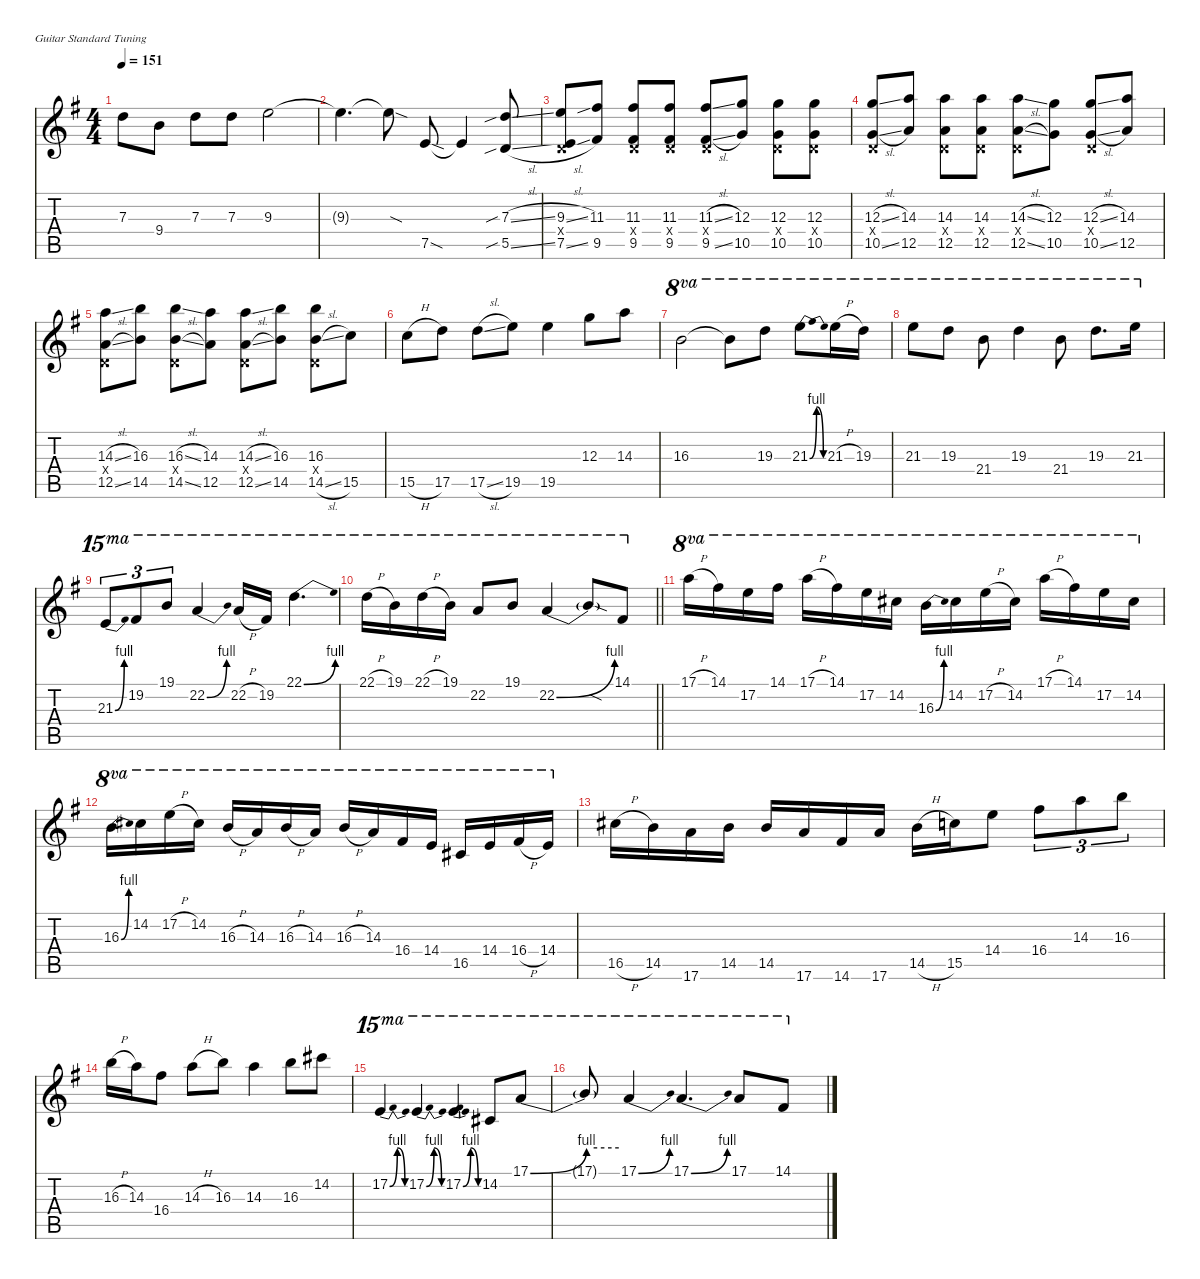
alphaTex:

\defaultSystemsLayout 4
\hideDynamics
\bracketExtendMode nobrackets
\singleTrackTrackNamePolicy hidden
\multiTrackTrackNamePolicy hidden
\otherSystemsTrackNameOrientation horizontal
\track ("Guitar 1" "dist.guit.") {defaultSystemsLayout 4 mute instrument distortionguitar}
\staff {score tabs}
\tuning (E4 B3 G3 D3 A2 E2)
\ts (4 4)
\tempo 151
\clef g2
\ks eminor
7.3{acc forcenatural}.8{dy fff beam Down} 9.4{acc forcenatural}.8{beam Down} 7.3{acc forcenatural}.8{beam Down} 7.3{acc forcenatural}.8{beam Down} 9.3{acc forcenatural}.2{beam Down} |
9.3{t acc forcenatural}.4{d beam Down} 9.3{sod t acc forcenatural}.8{beam Down} 7.5{sod acc forcenatural}.8{beam Up} 7.5{t acc forcenatural}.4{beam Up} (7.3{sib sl acc forcenatural} 5.5{sib sl acc forcenatural}).8{beam Up} |
(9.3{sl acc forcenatural} 0.4{x acc forcenatural} 7.5{sl acc forcenatural}).8{beam Up} (11.3{acc #} 9.5{acc #}).8{beam Up} (11.3{acc #} 0.4{x acc forcenatural} 9.5{acc #}).8{beam Up} (11.3{acc #} 0.4{x acc forcenatural} 9.5{acc #}).8{beam Up} (11.3{sl acc #} 0.4{x acc forcenatural} 9.5{sl acc #}).8{beam Up} (12.3{acc forcenatural} 10.5{acc forcenatural}).8{beam Up} (12.3{acc forcenatural} 0.4{x acc forcenatural} 10.5{acc forcenatural}).8{beam Down} (12.3{acc forcenatural} 0.4{x acc forcenatural} 10.5{acc forcenatural}).8{beam Down} |
(12.3{sl acc forcenatural} 0.4{x acc forcenatural} 10.5{sl acc forcenatural}).8{beam Up} (14.3{acc forcenatural} 12.5{acc forcenatural}).8{beam Up} (14.3{acc forcenatural} 0.4{x acc forcenatural} 12.5{acc forcenatural}).8{beam Down} (14.3{acc forcenatural} 0.4{x acc forcenatural} 12.5{acc forcenatural}).8{beam Down} (14.3{sl acc forcenatural} 0.4{x acc forcenatural} 12.5{sl acc forcenatural}).8{beam Down} (12.3{acc forcenatural} 10.5{acc forcenatural}).8{beam Down} (12.3{sl acc forcenatural} 0.4{x acc forcenatural} 10.5{sl acc forcenatural}).8{beam Up} (14.3{acc forcenatural} 12.5{acc forcenatural}).8{beam Up} |
(14.3{sl acc forcenatural} 0.4{x acc forcenatural} 12.5{sl acc forcenatural}).8{beam Down} (16.3{acc forcenatural} 14.5{acc forcenatural}).8{beam Down} (16.3{sl acc forcenatural} 0.4{x acc forcenatural} 14.5{sl acc forcenatural}).8{beam Down} (14.3{acc forcenatural} 12.5{acc forcenatural}).8{beam Down} (14.3{sl acc forcenatural} 0.4{x acc forcenatural} 12.5{sl acc forcenatural}).8{beam Down} (16.3{acc forcenatural} 14.5{acc forcenatural}).8{beam Down} (16.3{acc forcenatural} 0.4{x acc forcenatural} 14.5{sl acc forcenatural}).8{beam Down} 15.5{acc forcenatural}.8{beam Down} |
15.5{h acc forcenatural}.8{beam Down} 17.5{acc forcenatural}.8{beam Down} 17.5{sl acc forcenatural}.8{beam Down} 19.5{acc forcenatural}.8{beam Down} 19.5{acc forcenatural}.4{beam Down} 12.3{acc forcenatural}.8{beam Down} 14.3{acc forcenatural}.8{beam Down} |
16.3{acc forcenatural}.2{ot 8va beam Down} 16.3{t acc forcenatural}.8{ot 8va beam Down} 19.3{acc forcenatural}.8{ot 8va beam Down} 21.3{be (bendrelease 0 0 15 4 30 4 45 0) acc forcenatural}.8{ot 8va beam Down} 21.3{h acc forcenatural}.16{ot 8va beam Down} 19.3{acc forcenatural}.16{ot 8va beam Down} |
21.3{acc forcenatural}.8{ot 8va beam Down} 19.3{acc forcenatural}.8{ot 8va beam Down} 21.4{acc forcenatural}.8{ot 8va beam Down} 19.3{acc forcenatural}.4{ot 8va beam Down} 21.4{acc forcenatural}.8{ot 8va beam Down} 19.3{acc forcenatural}.8{d ot 8va beam Down} 21.3{acc forcenatural}.16{ot 8va beam Down} |
21.3{be (bend 0 0 15 4) acc forcenatural}.8{tu (3 2) ot 15ma beam Up} 19.2{acc #}.8{tu (3 2) ot 15ma beam Up} 19.1{acc forcenatural}.8{tu (3 2) ot 15ma beam Up} 22.2{be (bend 0 0 15 4) acc forcenatural}.4{ot 15ma beam Up} 22.2{h acc forcenatural}.16{ot 15ma beam Up} 19.2{acc #}.16{ot 15ma beam Up} 22.1{be (bend 0 0 30 4) acc forcenatural}.4{d ot 15ma beam Down} |
\barLineRight lightlight
22.1{h acc forcenatural}.16{ot 15ma beam Down} 19.1{acc forcenatural}.16{ot 15ma beam Down} 22.1{h acc forcenatural}.16{ot 15ma beam Down} 19.1{acc forcenatural}.16{ot 15ma beam Down} 22.2{acc forcenatural}.8{ot 15ma beam Up} 19.1{acc forcenatural}.8{ot 15ma beam Up} 22.2{be (bend 0 0 60 4) acc forcenatural}.4{ot 15ma beam Up} 22.2{sod t}.8{ot 15ma beam Up} 14.1{acc #}.8{ot 15ma beam Up} |
17.1{h acc forcenatural}.16{ot 8va beam Down} 14.1{acc #}.16{ot 8va beam Down} 17.2{acc forcenatural}.16{ot 8va beam Down} 14.1{acc #}.16{ot 8va beam Down} 17.1{h acc forcenatural}.16{ot 8va beam Down} 14.1{acc #}.16{ot 8va beam Down} 17.2{acc forcenatural}.16{ot 8va beam Down} 14.2{acc #}.16{ot 8va beam Down} 16.3{be (bend 0 0 30 4) acc forcenatural}.16{ot 8va beam Down} 14.2{acc #}.16{ot 8va beam Down} 17.2{h acc forcenatural}.16{ot 8va beam Down} 14.2{acc #}.16{ot 8va beam Down} 17.1{h acc forcenatural}.16{ot 8va beam Down} 14.1{acc #}.16{ot 8va beam Down} 17.2{acc forcenatural}.16{ot 8va beam Down} 14.2{acc #}.16{ot 8va beam Down} |
16.3{be (bend 0 0 30 4) acc forcenatural}.16{ot 8va beam Down} 14.2{acc #}.16{ot 8va beam Down} 17.2{h acc forcenatural}.16{ot 8va beam Down} 14.2{acc #}.16{ot 8va beam Down} 16.3{h acc forcenatural}.16{ot 8va beam Up} 14.3{acc forcenatural}.16{ot 8va beam Up} 16.3{h acc forcenatural}.16{ot 8va beam Up} 14.3{acc forcenatural}.16{ot 8va beam Up} 16.3{h acc forcenatural}.16{ot 8va beam Up} 14.3{acc forcenatural}.16{ot 8va beam Up} 16.4{acc #}.16{ot 8va beam Up} 14.4{acc forcenatural}.16{ot 8va beam Up} 16.5{acc #}.16{ot 8va beam Up} 14.4{acc forcenatural}.16{ot 8va beam Up} 16.4{h acc #}.16{ot 8va beam Up} 14.4{acc forcenatural}.16{ot 8va beam Up} |
16.5{h acc #}.16{beam Down} 14.5{acc forcenatural}.16{beam Down} 17.6{acc forcenatural}.16{beam Down} 14.5{acc forcenatural}.16{beam Down} 14.5{acc forcenatural}.16{beam Up} 17.6{acc forcenatural}.16{beam Up} 14.6{acc #}.16{beam Up} 17.6{acc forcenatural}.16{beam Up} 14.5{h acc forcenatural}.16{beam Down} 15.5{acc forcenatural}.16{beam Down} 14.4{acc forcenatural}.8{beam Down} 16.4{acc #}.8{tu (3 2) beam Down} 14.3{acc forcenatural}.8{tu (3 2) beam Down} 16.3{acc forcenatural}.8{tu (3 2) beam Down} |
16.3{h acc forcenatural}.16{beam Down} 14.3{acc forcenatural}.16{beam Down} 16.4{acc #}.8{beam Down} 14.3{h acc forcenatural}.8{beam Down} 16.3{acc forcenatural}.8{beam Down} 14.3{acc forcenatural}.4{beam Down} 16.3{acc forcenatural}.8{beam Down} 14.2{acc #}.8{beam Down} |
17.2{be (bendrelease 0 0 15 4 30 4 45 0) acc forcenatural}.4{ot 15ma beam Up} 17.2{be (bendrelease 0 0 15 4 30 4 45 0) acc forcenatural}.4{ot 15ma beam Up} 17.2{be (bendrelease 0 0 15 4 30 4 45 0) acc forcenatural}.4{ot 15ma beam Up} 14.2{acc #}.8{ot 15ma beam Up} 17.1{be (bend 0 0 60 4) acc forcenatural}.8{ot 15ma beam Up} |
17.1{be (hold 0 4 60 4) t}.8{ot 15ma beam Up} 17.1{be (bend 0 0 34.9999992 4) acc forcenatural}.4{ot 15ma beam Up} 17.1{be (bend 0 0 31.0000008 4) acc forcenatural}.4{d ot 15ma beam Up} 17.1{acc forcenatural}.8{ot 15ma beam Up} 14.1{acc #}.8{ot 15ma beam Up}
